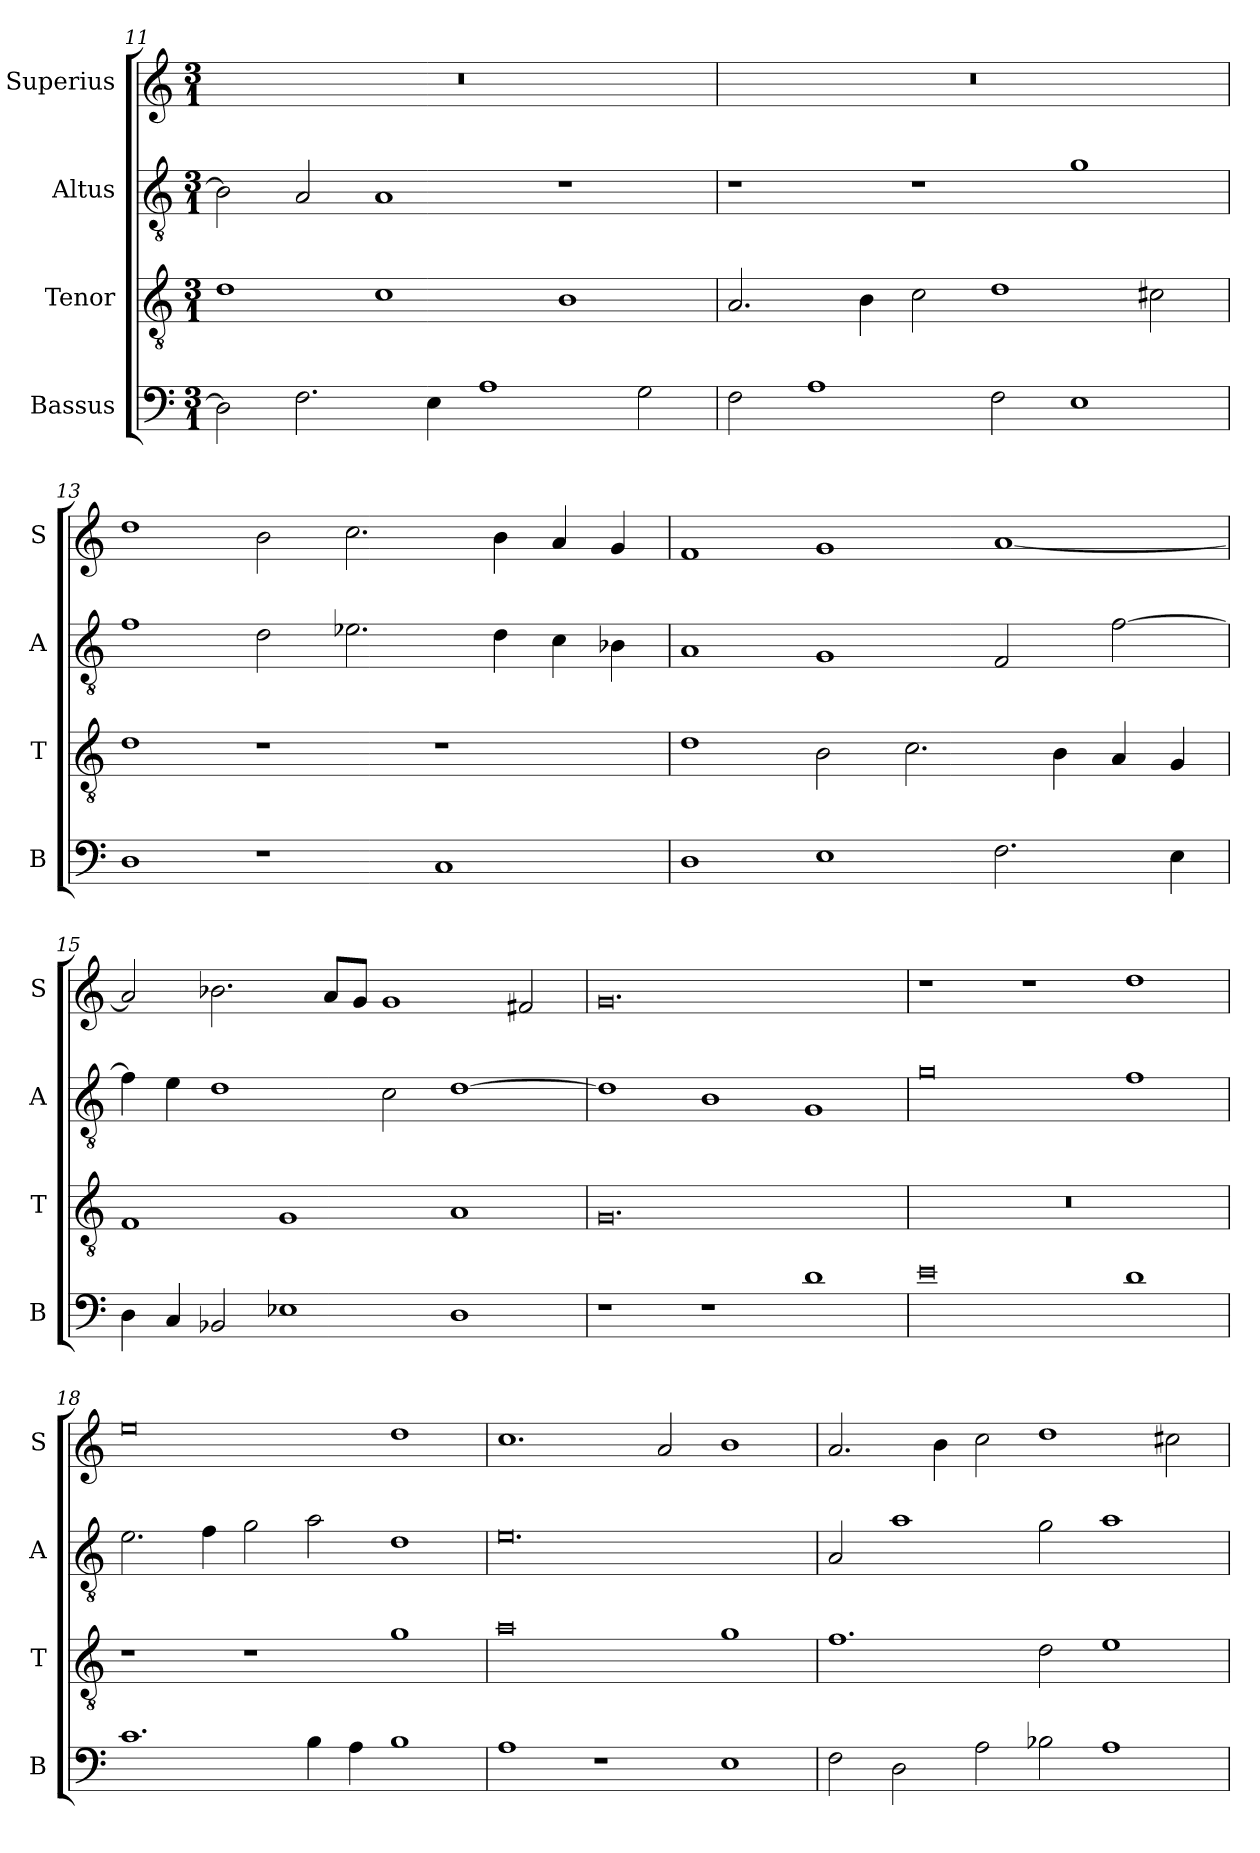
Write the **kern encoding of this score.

**kern	**kern	**kern	**kern
*part4	*part3	*part2	*part1
*staff4	*staff3	*staff2	*staff1
*I"Bassus	*I"Tenor	*I"Altus	*I"Superius
*I'B	*I'T	*I'A	*I'S
*clefF4	*clefGv2	*clefGv2	*clefG2
*k[]	*k[]	*k[]	*k[]
*M3/1	*M3/1	*M3/1	*M3/1
=11	=11	=11	=11
2D\]	1d	2B\]	0.r
2.F\	.	2A/	.
.	1c	1A	.
4E\	.	.	.
1A	.	.	.
.	1B	1r	.
2G\	.	.	.
=12	=12	=12	=12
2F\	2.A/	1r	0.r
1A	.	.	.
.	4B\	.	.
.	2c\	1r	.
2F\	1d	.	.
1E	.	1g	.
.	2c#X\	.	.
=13	=13	=13	=13
1D	1d	1f	1dd
1r	1r	2d\	2b\
.	.	2.e-X\	2.cc\
1C	1r	.	.
.	.	4d\	4b\
.	.	4c\	4a/
.	.	4B-X\	4g/
=14	=14	=14	=14
1D	1d	1A	1f
1E	2B\	1G	1g
.	2.c\	.	.
2.F\	.	2F/	[1a
.	4B\	.	.
.	4A/	[2f\	.
4E\	4G/	.	.
=15	=15	=15	=15
4D\	1F	4f\]	2a/]
4C/	.	4e\	.
2BB-X/	.	1d	2.b-X\
1E-X	1G	.	.
.	.	.	8a/L
.	.	.	8g/J
.	.	2c\	1g
1D	1A	[1d	.
.	.	.	2f#X/
=16	=16	=16	=16
1r	0.G	1d]	0.g
1r	.	1B	.
1d	.	1G	.
=17	=17	=17	=17
0e	0.r	0g	1r
.	.	.	1r
1d	.	1f	1dd
=18	=18	=18	=18
1.c	1r	2.e\	0ee
.	.	4f\	.
.	1r	2g\	.
4B\	.	2a\	.
4A\	.	.	.
1B	1g	1d	1dd
=19	=19	=19	=19
1A	0a	0.e	1.cc
1r	.	.	.
.	.	.	2a/
1E	1g	.	1b
=20	=20	=20	=20
2F\	1.f	2A/	2.a/
2D\	.	1a	.
.	.	.	4b\
2A\	.	.	2cc\
2B-X\	2d\	2g\	1dd
1A	1e	1a	.
.	.	.	2cc#X\
=	=	=	=
*-	*-	*-	*-
